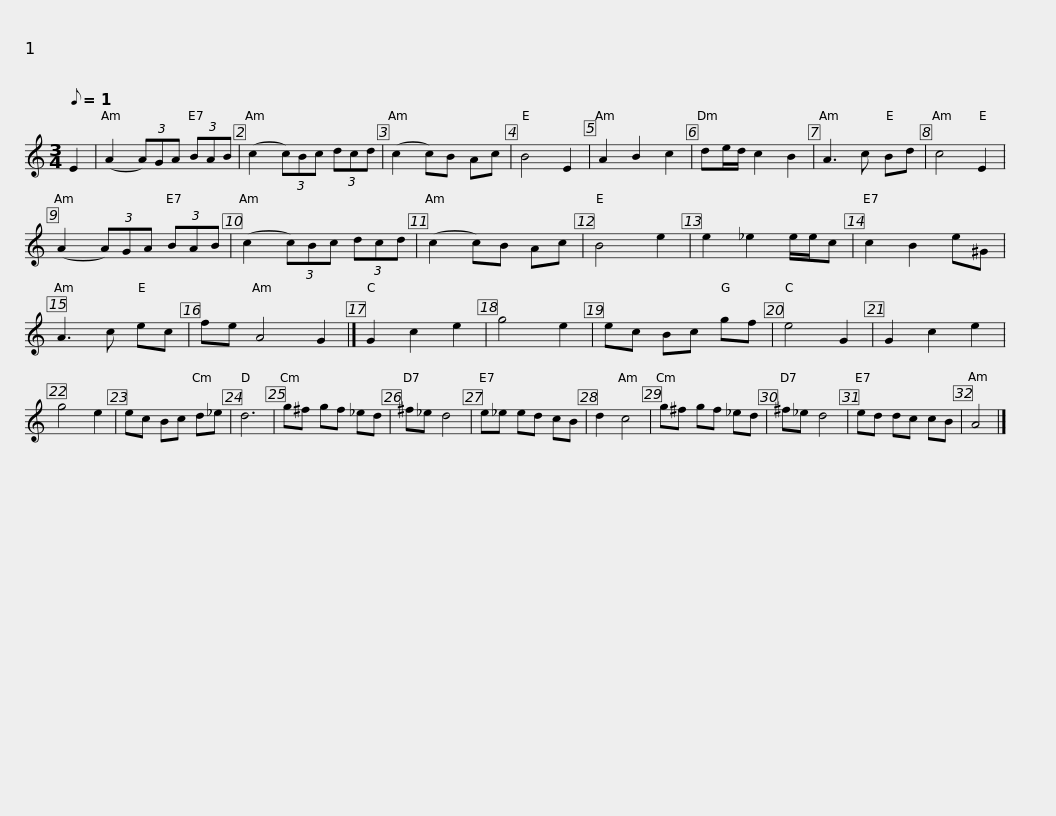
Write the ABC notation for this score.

X:1
L:1/8
Q:1/8=1
M:3/4
I:linebreak $
K:C
V:1 treble
V:1
 E2 | (A2 (3A)GA (3BAB | (c2 (3c)Bc (3dcd | (c2 c)B Ac | B4 E2 | %5
 A2 B2 c2 | de/d/ c2 B2 | A3 c Bd | c4 E2 |$ (A2 (3A)GA (3BAB | %10
 (c2 (3c)Bc (3dcd | (c2 c)B Ac | B4 e2 | e2 _e2 e/e/c | c2 B2 e^G | %15
 A3 c ec | fe A4 G2 |] G2 c2 e2 |$ g4 e2 | ec Bc gf | %20
 e4 G2 | G2 c2 e2 | g4 e2 | ec Bc d_e | d6 | %25
 g^f gf _ed | ^f_e d4 | e_e ed cB |$ d2 c4 | g^f gf _ed | %30
 ^f_e d4 | ed dc cB | A4 |] %33
